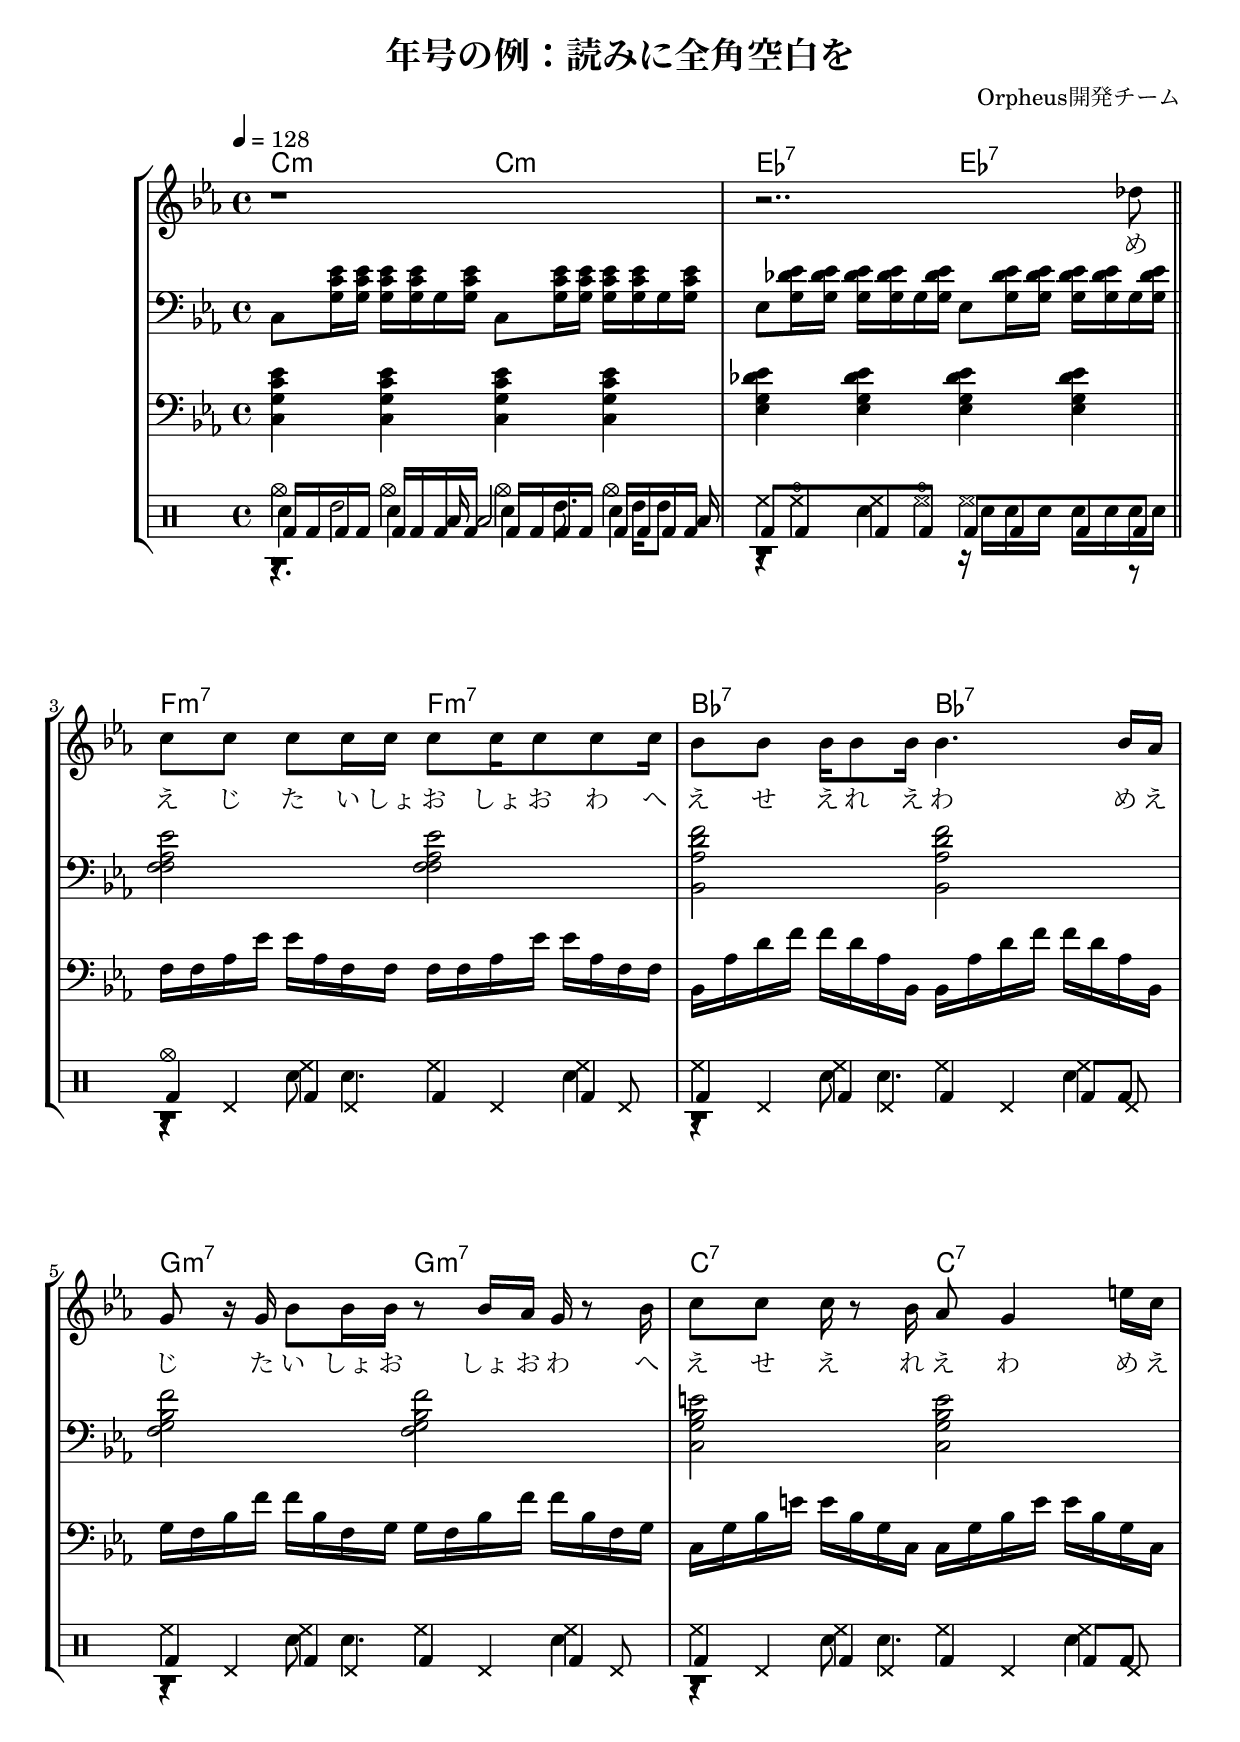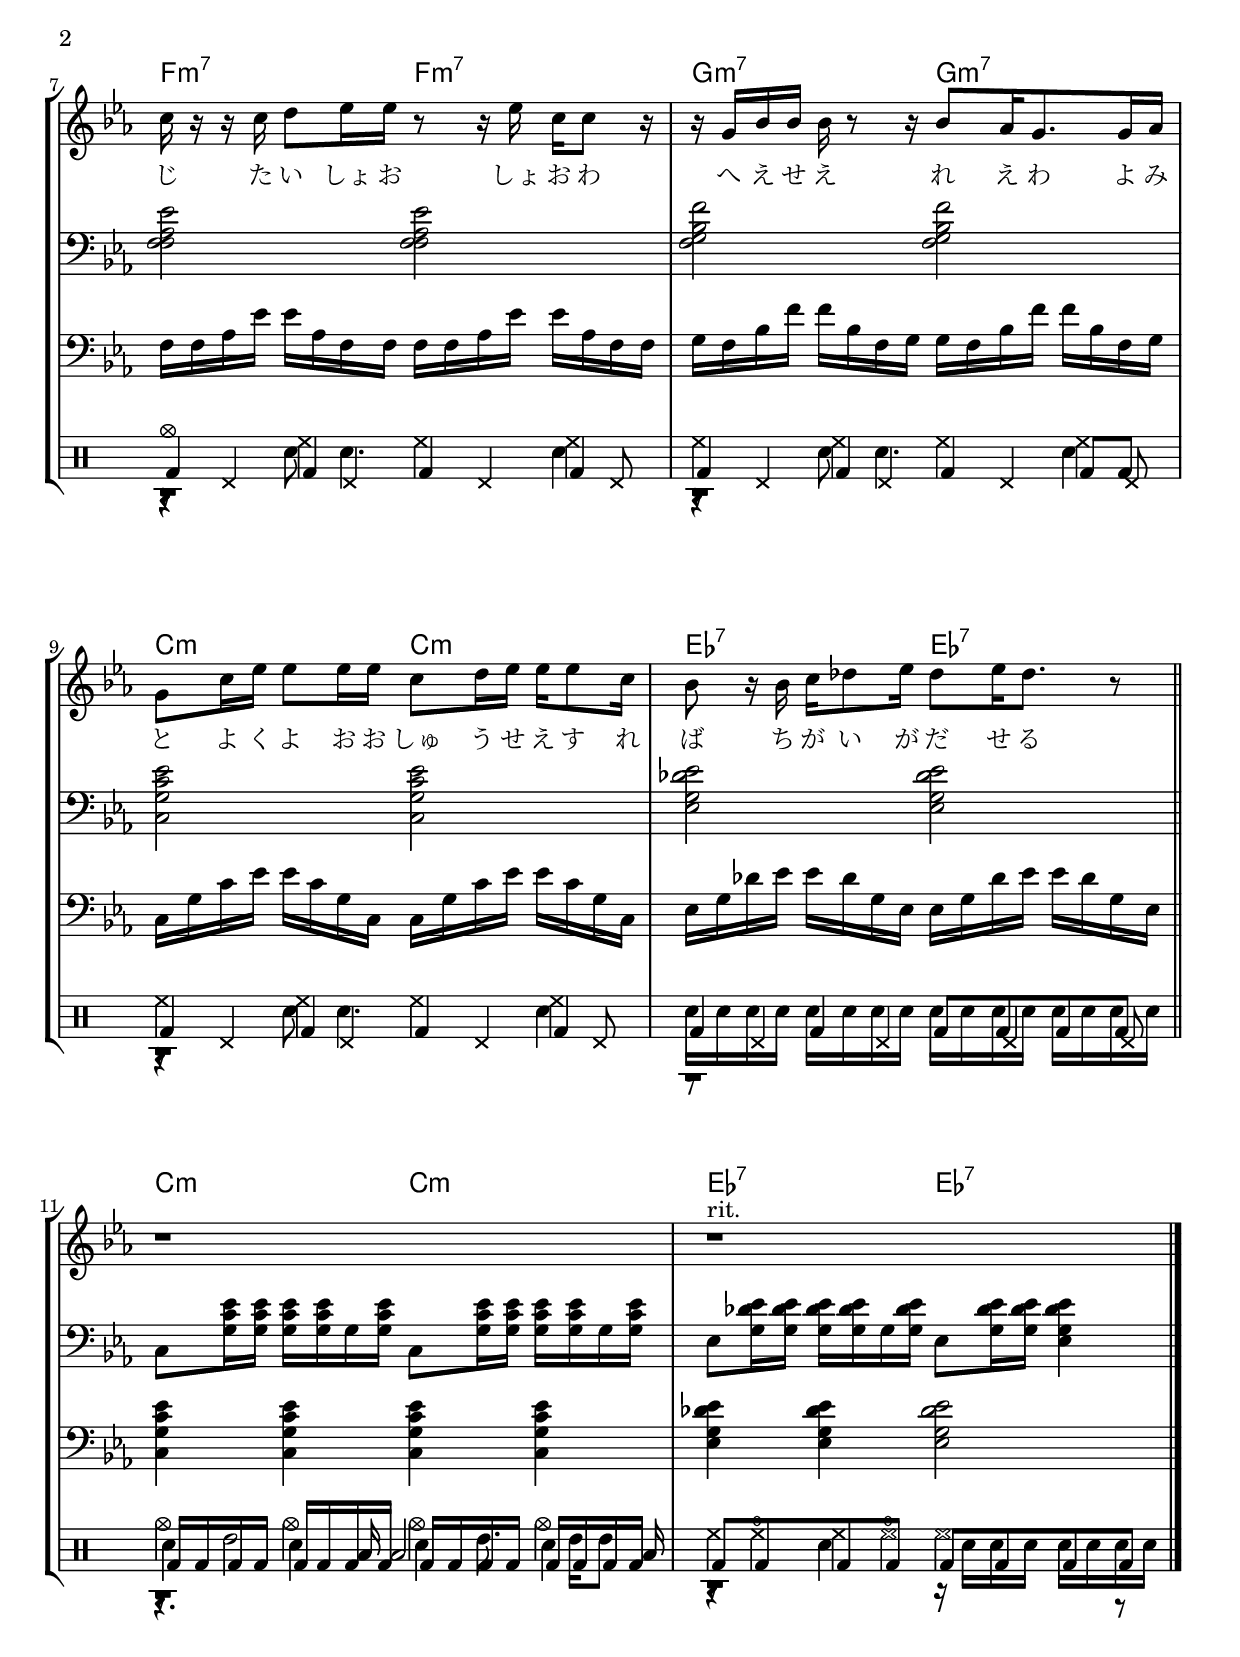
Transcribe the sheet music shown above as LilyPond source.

\version "2.12.1"

\header {
	title = \markup {年号の例：読みに全角空白を}
	composer = \markup \center-column {Orpheus開発チーム}
}

harmony = \chordmode {
	c2:m c:m es:7 es:7 

	f:min7 f:min7 bes:7 bes:7 g:min7 g:min7 c:7 c:7 f:min7 f:min7 g:min7 g:min7 c:m c:m es:7 es:7 

	c:m c:m es:7 es:7 
}

melody = {
	\key es \major
	\tempo 4 = 128
	r1 | r2.. 
	\set Staff.midiInstrument = #"fss0.42"
	des''8 
	c''8  c''8  c''8  c''16  c''16  c''8  c''16  c''8  c''8  c''16 
	bes'8  bes'8  bes'16  bes'8  bes'16  bes'4.  bes'16  as'16 
	g'8  r16  g'16  bes'8  bes'16  bes'16  r8  bes'16  as'16  g'16  r8  bes'16 
	c''8  c''8  c''16  r8  bes'16  as'8  g'4  e''16  c''16 
	c''16  r16  r16  c''16  d''8  es''16  es''16  r8  r16  es''16  c''16  c''8  r16 
	r16  g'16  bes'16  bes'16  bes'16  r8  r16  bes'8  as'16  g'8.  g'16  as'16 
	g'8  c''16  es''16  es''8  es''16  es''16  c''8  d''16  es''16  es''16  es''8  c''16 
	bes'8  r16  bes'16  c''16  des''8  es''16  des''8  es''16  des''8.  	r8 	r1 | r1^"rit." \bar "|."
}

words = \lyricmode {
	
	め  え  じ  た  い  しょ  お  しょ  お  わ  へ  え  せ  え  れ  え  わ  め  え  じ  た  い  しょ  お  しょ  お  わ  へ  え  せ  え  れ  え  わ  め  え  じ  た  い  しょ  お  しょ  お  わ  へ  え  せ  え  れ  え  わ  よ  み  と  よ  く  よ  お  お  しゅ  う  せ  え  す  れ  ば  ち  が  い  が  だ  せ  る  
	
}

tempochange = {
	\tempo 4 = 128
	r1 | r1 \bar "||"
	\tempo 4 = 128
	r1 | r1 | r1 | r1 | r1 | r1 | r1 | r1 \bar "||"
	\tempo 4 = 128
	r1 | \tempo 4 = 96 r2 \tempo 4 = 85 r2 \bar "|."
}

mainacc = {
	\clef bass
	\set Staff.midiInstrument = #"FX 1 (rain)"
	\key es \major
	\tempo 4 = 128
	c8 <g c' es'>16 <g c' es'>16   <g c' es'>16 <g c' es'>16   g16 <g c' es'>16
	c8 <g c' es'>16 <g c' es'>16   <g c' es'>16 <g c' es'>16   g16 <g c' es'>16
	es8 <g des' es'>16 <g des' es'>16   <g des' es'>16 <g des' es'>16   g16 <g des' es'>16
	es8 <g des' es'>16 <g des' es'>16   <g des' es'>16 <g des' es'>16   g16 <g des' es'>16
	\bar "||"

	\set Staff.midiInstrument = #"FX 1 (rain)"
	<f f as es'>2
	<f f as es'>2
	<bes, as d' f'>2
	<bes, as d' f'>2
	<g f bes f'>2
	<g f bes f'>2
	<c g bes e'>2
	<c g bes e'>2
	<f f as es'>2
	<f f as es'>2
	<g f bes f'>2
	<g f bes f'>2
	<c g c' es'>2
	<c g c' es'>2
	<es g des' es'>2
	<es g des' es'>2
	\bar "||"

	\set Staff.midiInstrument = #"FX 1 (rain)"
	c8 <g c' es'>16 <g c' es'>16   <g c' es'>16 <g c' es'>16   g16 <g c' es'>16
	c8 <g c' es'>16 <g c' es'>16   <g c' es'>16 <g c' es'>16   g16 <g c' es'>16
	es8 <g des' es'>16 <g des' es'>16   <g des' es'>16 <g des' es'>16   g16 <g des' es'>16
	es8 <g des' es'>16 <g des' es'>16 <es g des' es'>4
	\bar "|."
}

subacc = {
	\clef bass
	\set Staff.midiInstrument = #"String Ensemble 1"
	\key es \major
	\tempo 4 = 128
	<c g c' es'>4 <c g c' es'>4
	<c g c' es'>4 <c g c' es'>4
	<es g des' es'>4 <es g des' es'>4
	<es g des' es'>4 <es g des' es'>4
	\bar "||"

	\set Staff.midiInstrument = #"Trumpet"
	f16 f as es' es' as f f
	f16 f as es' es' as f f
	bes,16 as d' f' f' d' as bes,
	bes,16 as d' f' f' d' as bes,
	g16 f bes f' f' bes f g
	g16 f bes f' f' bes f g
	c16 g bes e' e' bes g c
	c16 g bes e' e' bes g c
	f16 f as es' es' as f f
	f16 f as es' es' as f f
	g16 f bes f' f' bes f g
	g16 f bes f' f' bes f g
	c16 g c' es' es' c' g c
	c16 g c' es' es' c' g c
	es16 g des' es' es' des' g es
	es16 g des' es' es' des' g es
	\bar "||"

	\set Staff.midiInstrument = #"String Ensemble 2"
	<c g c' es'>4 <c g c' es'>4
	<c g c' es'>4 <c g c' es'>4
	<es g des' es'>4 <es g des' es'>4
	<es g des' es'>2
	\bar "|."
}

percA = {
	\drummode {
	r1  |hh4 hh4 hh2  \bar "||"
	r4 hh4 hh4 hh4  |hh4 hh4 hh4 hh4  |hh4 hh4 hh4 hh4  |hh4 hh4 hh4 hh4  |r4 hh4 hh4 hh4  |hh4 hh4 hh4 hh4  |hh4 hh4 hh4 hh4  |r1  \bar "||"
	r1  |hh4 hh4 hh2  \bar "|."
	}
}

percB = {
	\drummode {
	sn4 sn4 sn4 sn4  |r4 sn4 r16 sn16 sn16 sn16 sn16 sn16 sn16 sn16  \bar "||"
	r4 sn8 sn4. sn4  |r4 sn8 sn4. sn4  |r4 sn8 sn4. sn4  |r4 sn8 sn4. sn4  |r4 sn8 sn4. sn4  |r4 sn8 sn4. sn4  |r4 sn8 sn4. sn4  |sn16 sn16 sn16 sn16 sn16 sn16 sn16 sn16 sn16 sn16 sn16 sn16 sn16 sn16 sn16 sn16  \bar "||"
	sn4 sn4 sn4 sn4  |r4 sn4 r16 sn16 sn16 sn16 sn16 sn16 sn16 sn16  \bar "|."
	}
}

percC = {
	\drummode {
	bd16 bd16 bd16 bd16 bd16 bd16 bd16 bd16 bd16 bd16 bd16 bd16 bd16 bd16 bd16 bd16  |bd8 bd8 bd8 bd8 bd8 bd8 bd8 bd8  \bar "||"
	bd4 bd4 bd4 bd4  |bd4 bd4 bd4 bd8 bd8  |bd4 bd4 bd4 bd4  |bd4 bd4 bd4 bd8 bd8  |bd4 bd4 bd4 bd4  |bd4 bd4 bd4 bd8 bd8  |bd4 bd4 bd4 bd4  |bd4 bd4 bd8 bd8 bd8 bd8  \bar "||"
	bd16 bd16 bd16 bd16 bd16 bd16 bd16 bd16 bd16 bd16 bd16 bd16 bd16 bd16 bd16 bd16  |bd8 bd8 bd8 bd8 bd8 bd8 bd8 bd8  \bar "|."
	}
}

percD = {
	\drummode {
	r1  |r8 hho4 hho2 r8  \bar "||"
	r8 hhp4 hhp4 hhp4 hhp8  |r8 hhp4 hhp4 hhp4 hhp8  |r8 hhp4 hhp4 hhp4 hhp8  |r8 hhp4 hhp4 hhp4 hhp8  |r8 hhp4 hhp4 hhp4 hhp8  |r8 hhp4 hhp4 hhp4 hhp8  |r8 hhp4 hhp4 hhp4 hhp8  |r8 hhp4 hhp4 hhp4 hhp8  \bar "||"
	r1  |r8 hho4 hho2 r8  \bar "|."
	}
}

percE = {
	\drummode {
	cymc4 cymc4 cymc4 cymc4  |r1 \bar "||"
	cymc1  |r1 |r1 |r1 |cymc1  |r1 |r1 |r1 \bar "||"
	cymc4 cymc4 cymc4 cymc4  |r1 \bar "|."
	}
}

percF = {
	\drummode {
	r8 tommh2 tommh8. tommh16 tommh8  |r1 \bar "||"
	r1 | r1 | r1 | r1 | r1 | r1 | r1 | r1 \bar "||"
	r8 tommh2 tommh8. tommh16 tommh8  |r1 \bar "|."
	}
}

percG = {
	\drummode {
	r4. toml16 toml2 toml16  |r1 \bar "||"
	r1 | r1 | r1 | r1 | r1 | r1 | r1 | r1 \bar "||"
	r4. toml16 toml2 toml16  |r1 \bar "|."
	}
}

\score {
	<<
		\new StaffGroup <<
			\new ChordNames {\harmony}
			\new Voice = "melody" {\melody}
			\new Lyrics \lyricsto "melody" \words
			\new Staff = "mainacc" {\mainacc}
			\new Staff = "subacc" {\subacc}
			\new DrumStaff <<
				\new DrumVoice {\percA}
				\new DrumVoice {\percB}
				\new DrumVoice {\percC}
				\new DrumVoice {\percD}
				\new DrumVoice {\percE}
				\new DrumVoice {\percF}
				\new DrumVoice {\percG}
			>>
		>>
	>>
	\layout { }
}
